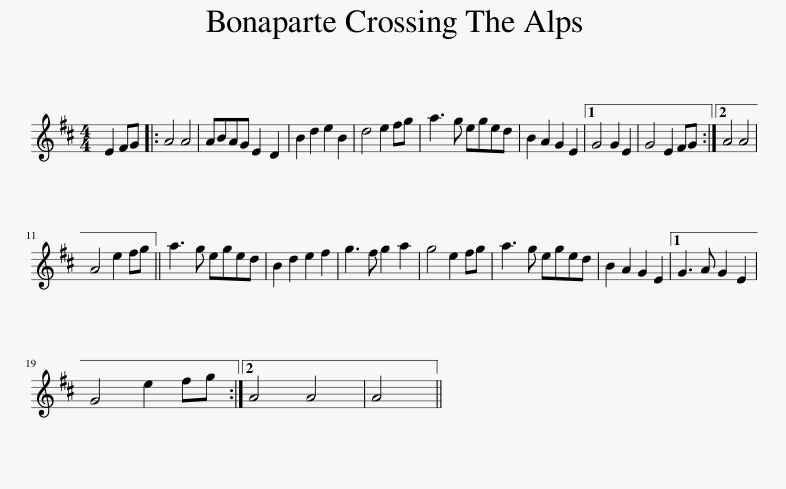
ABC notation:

X:1
L:1/8
M:4/4
I:linebreak $
K:D
V:1 treble
V:1
 E2 FG |: A4 A4 | ABAG E2 D2 | B2 d2 e2 B2 | d4 e2 fg | %5
 a3 g eged | B2 A2 G2 E2 |1 G4 G2 E2 | G4 E2 FG :|2 A4 A4 |$ %10
 A4 e2 fg || a3 g eged | B2 d2 e2 f2 | g3 f g2 a2 | g4 e2 fg | %15
 a3 g eged | B2 A2 G2 E2 |1 G3 A G2 E2 |$ G4 e2 fg :|2 A4 A4 | %20
 A4 || %21
